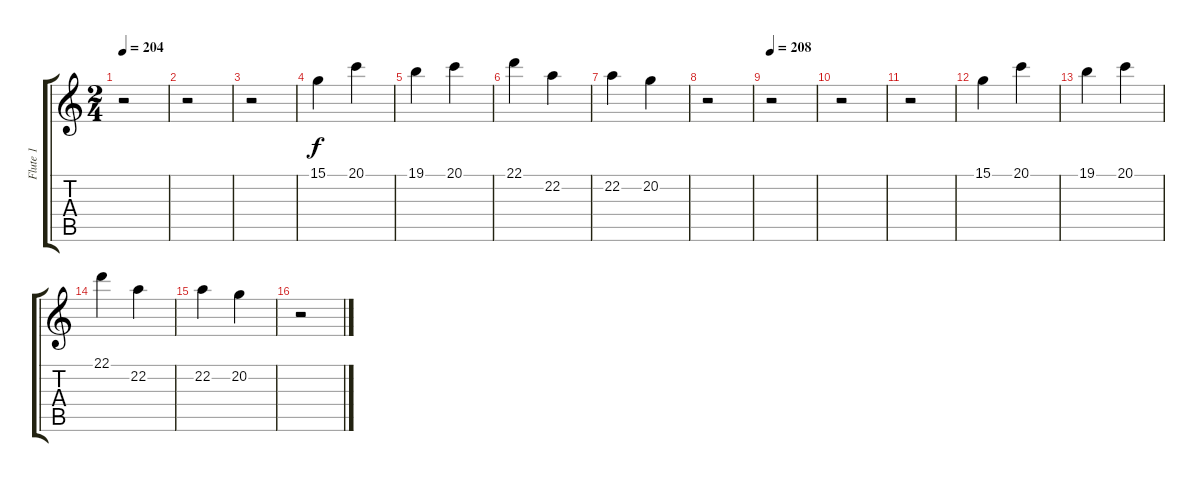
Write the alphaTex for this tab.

\track ("Flute 1" "Flute 1") {instrument flute}
\staff {score tabs}
\tuning (E4 B3 G3 D3 A2 E2) {hide}
\ts (2 4)
\tempo 204
\clef g2
\ks c
r.2{dy fff} |
r.2 |
r.2 |
15.1.4{dy f} 20.1.4 |
19.1.4 20.1.4 |
22.1.4 22.2.4 |
22.2.4 20.2.4 |
r.2 |
\tempo 208
r.2 |
r.2 |
r.2 |
15.1.4 20.1.4 |
19.1.4 20.1.4 |
22.1.4 22.2.4 |
22.2.4 20.2.4 |
r.2
